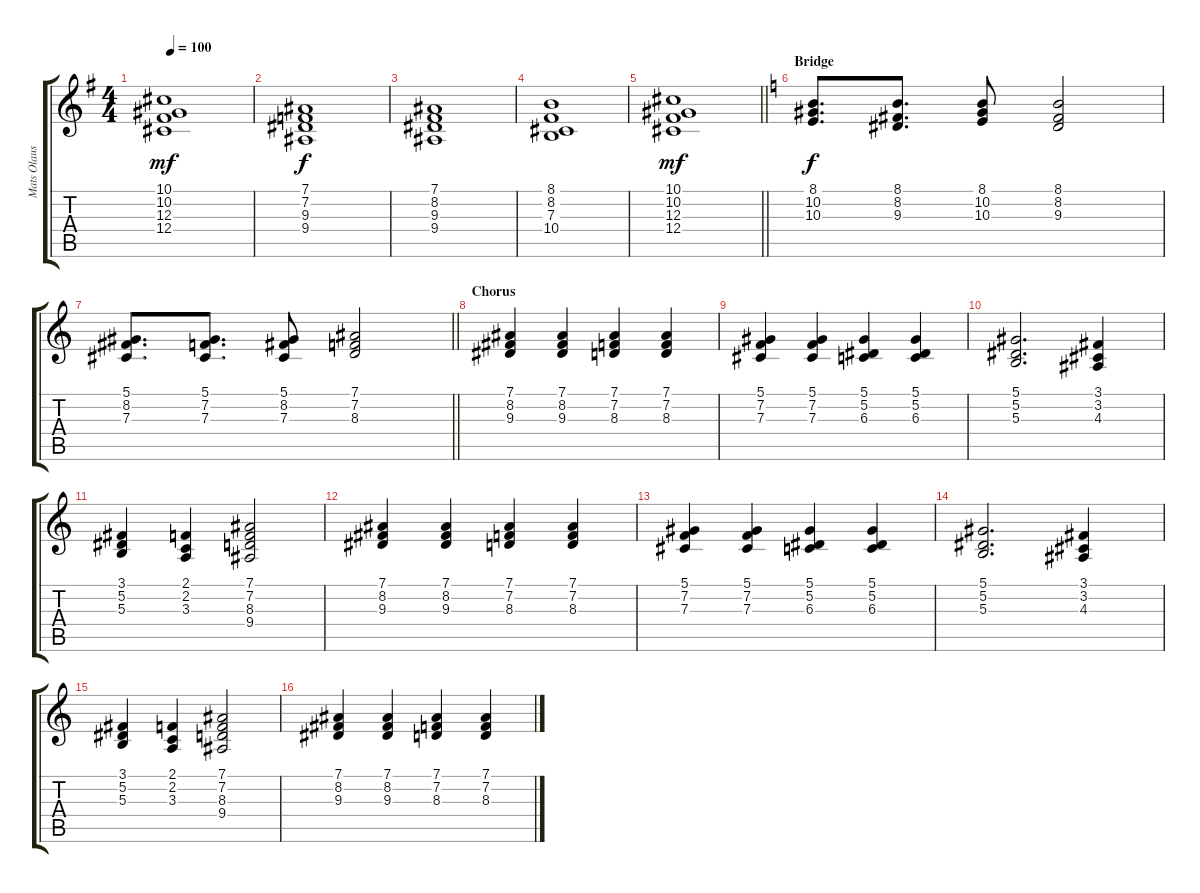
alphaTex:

\track ("Mats Olausson" "Mats Olaus") {instrument choiraahs}
\staff {score tabs}
\tuning (Eb4 Bb3 Gb3 Db3 Ab2 Eb2) {hide}
\ts (4 4)
\tempo 100
\clef g2
\ks eminor
(10.1 10.2 12.3 12.4).1{dy mf} |
(7.1 7.2 9.3 9.4).1{dy f} |
(7.1 8.2 9.3 9.4).1 |
(8.1 8.2 7.3 10.4).1 |
\barLineRight lightlight
(10.1 10.2 12.3 12.4).1{dy mf} |
\section ("" "Bridge")
\ks c
(8.1 10.2 10.3).8{d dy f} (8.1 8.2 9.3).8{d} (8.1 10.2 10.3).8 (8.1 8.2 9.3).2 |
\barLineRight lightlight
(5.1 8.2 7.3).8{d} (5.1 7.2 7.3).8{d} (5.1 8.2 7.3).8 (7.1 7.2 8.3).2 |
\section ("" "Chorus")
(7.1 8.2 9.3).4 (7.1 8.2 9.3).4 (7.1 7.2 8.3).4 (7.1 7.2 8.3).4 |
(5.1 7.2 7.3).4 (5.1 7.2 7.3).4 (5.1 5.2 6.3).4 (5.1 5.2 6.3).4 |
(5.1 5.2 5.3).2{d} (3.1 3.2 4.3).4 |
(3.1 5.2 5.3).4 (2.1 2.2 3.3).4 (7.1 7.2 8.3 9.4).2 |
(7.1 8.2 9.3).4 (7.1 8.2 9.3).4 (7.1 7.2 8.3).4 (7.1 7.2 8.3).4 |
(5.1 7.2 7.3).4 (5.1 7.2 7.3).4 (5.1 5.2 6.3).4 (5.1 5.2 6.3).4 |
(5.1 5.2 5.3).2{d} (3.1 3.2 4.3).4 |
(3.1 5.2 5.3).4 (2.1 2.2 3.3).4 (7.1 7.2 8.3 9.4).2 |
(7.1 8.2 9.3).4 (7.1 8.2 9.3).4 (7.1 7.2 8.3).4 (7.1 7.2 8.3).4
